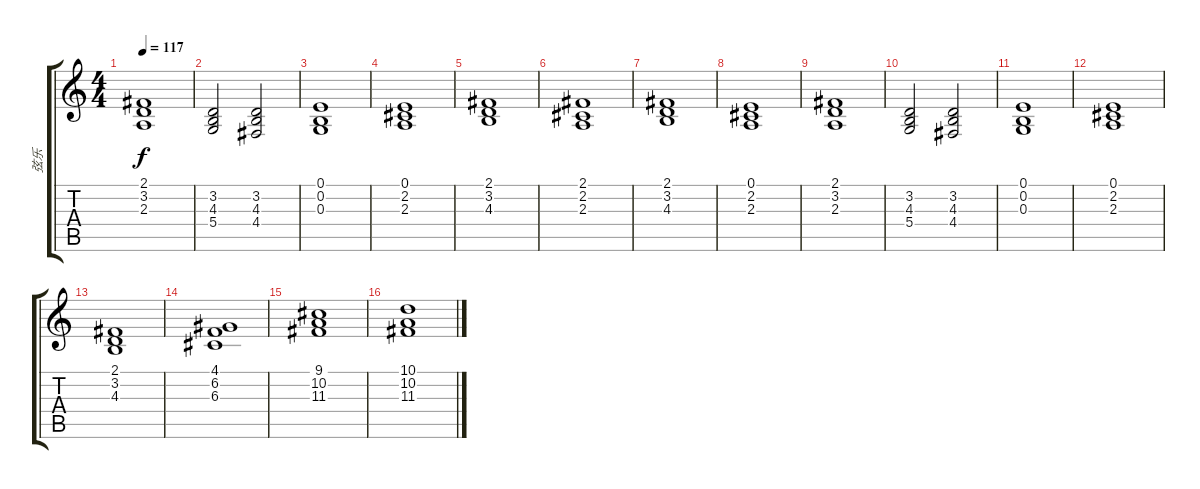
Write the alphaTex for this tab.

\track ("弦乐" "弦乐") {instrument synthstrings1}
\staff {score tabs}
\tuning (E4 B3 G3 D3 A2 E2) {hide}
\ts (4 4)
\tempo 117
\clef g2
\ks c
(2.1 3.2 2.3).1{dy f} |
(3.2 4.3 5.4).2 (3.2 4.3 4.4).2 |
(0.1 0.2 0.3).1 |
(0.1 2.2 2.3).1 |
(2.1 3.2 4.3).1 |
(2.1 2.2 2.3).1 |
(2.1 3.2 4.3).1 |
(0.1 2.2 2.3).1 |
(2.1 3.2 2.3).1 |
(3.2 4.3 5.4).2 (3.2 4.3 4.4).2 |
(0.1 0.2 0.3).1 |
(0.1 2.2 2.3).1 |
(2.1 3.2 4.3).1 |
(4.1 6.2 6.3).1 |
(9.1 10.2 11.3).1 |
(10.1 10.2 11.3).1
